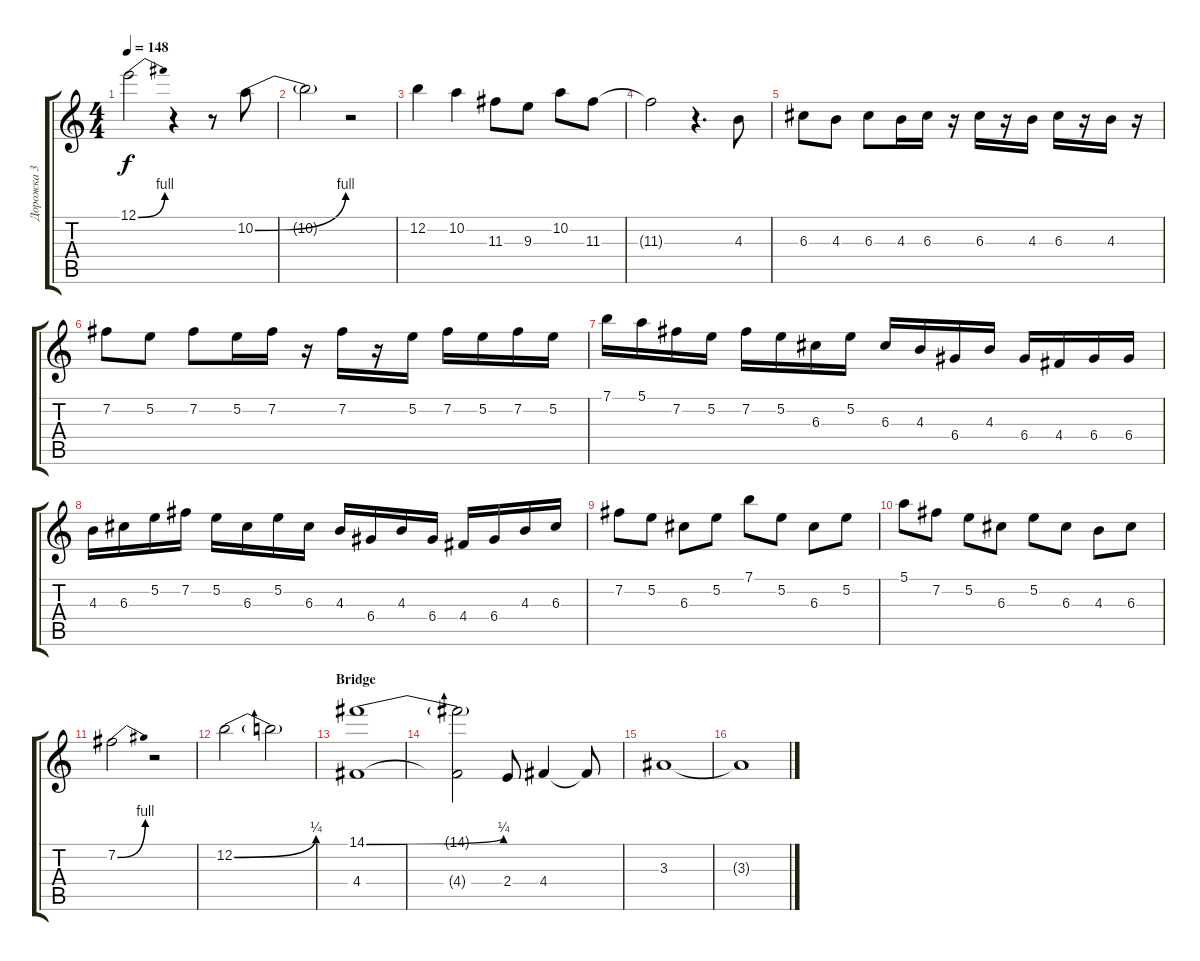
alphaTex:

\track ("Дорожка 3" "Дорожка 3") {instrument overdrivenguitar}
\staff {score tabs}
\tuning (E4 B3 G3 D3 A2 E2) {hide}
\ts (4 4)
\tempo 148
\clef g2
\ks c
12.1{be (bend 0 0 60 4)}.2{dy f} r.4 r.8 10.2{be (bend 0 0 60 4)}.8 |
10.2{t}.2 r.2 |
12.2.4 10.2.4 11.3.8 9.3.8 10.2.8 11.3.8 |
11.3{t}.2 r.4{d} 4.3.8 |
6.3.8 4.3.8 6.3.8 4.3.16 6.3.16 r.16 6.3.16 r.16 4.3.16 6.3.16 r.16 4.3.16 r.16 |
7.2.8 5.2.8 7.2.8 5.2.16 7.2.16 r.16 7.2.16 r.16 5.2.16 7.2.16 5.2.16 7.2.16 5.2.16 |
7.1.16 5.1.16 7.2.16 5.2.16 7.2.16 5.2.16 6.3.16 5.2.16 6.3.16 4.3.16 6.4.16 4.3.16 6.4.16 4.4.16 6.4.16 6.4.16 |
4.3.16 6.3.16 5.2.16 7.2.16 5.2.16 6.3.16 5.2.16 6.3.16 4.3.16 6.4.16 4.3.16 6.4.16 4.4.16 6.4.16 4.3.16 6.3.16 |
7.2.8 5.2.8 6.3.8 5.2.8 7.1.8 5.2.8 6.3.8 5.2.8 |
5.1.8 7.2.8 5.2.8 6.3.8 5.2.8 6.3.8 4.3.8 6.3.8 |
7.2{be (bend 0 0 60 4)}.2 r.2 |
12.2{be (bend 0 0 60 1)}.2 12.2{t}.2 |
\section ("" "Bridge")
(14.1{be (bend 0 0 60 1)} 4.4).1 |
(14.1{t} 4.4{t}).2 2.4.8 4.4.4 4.4{t}.8 |
3.3.1 |
3.3{t}.1
